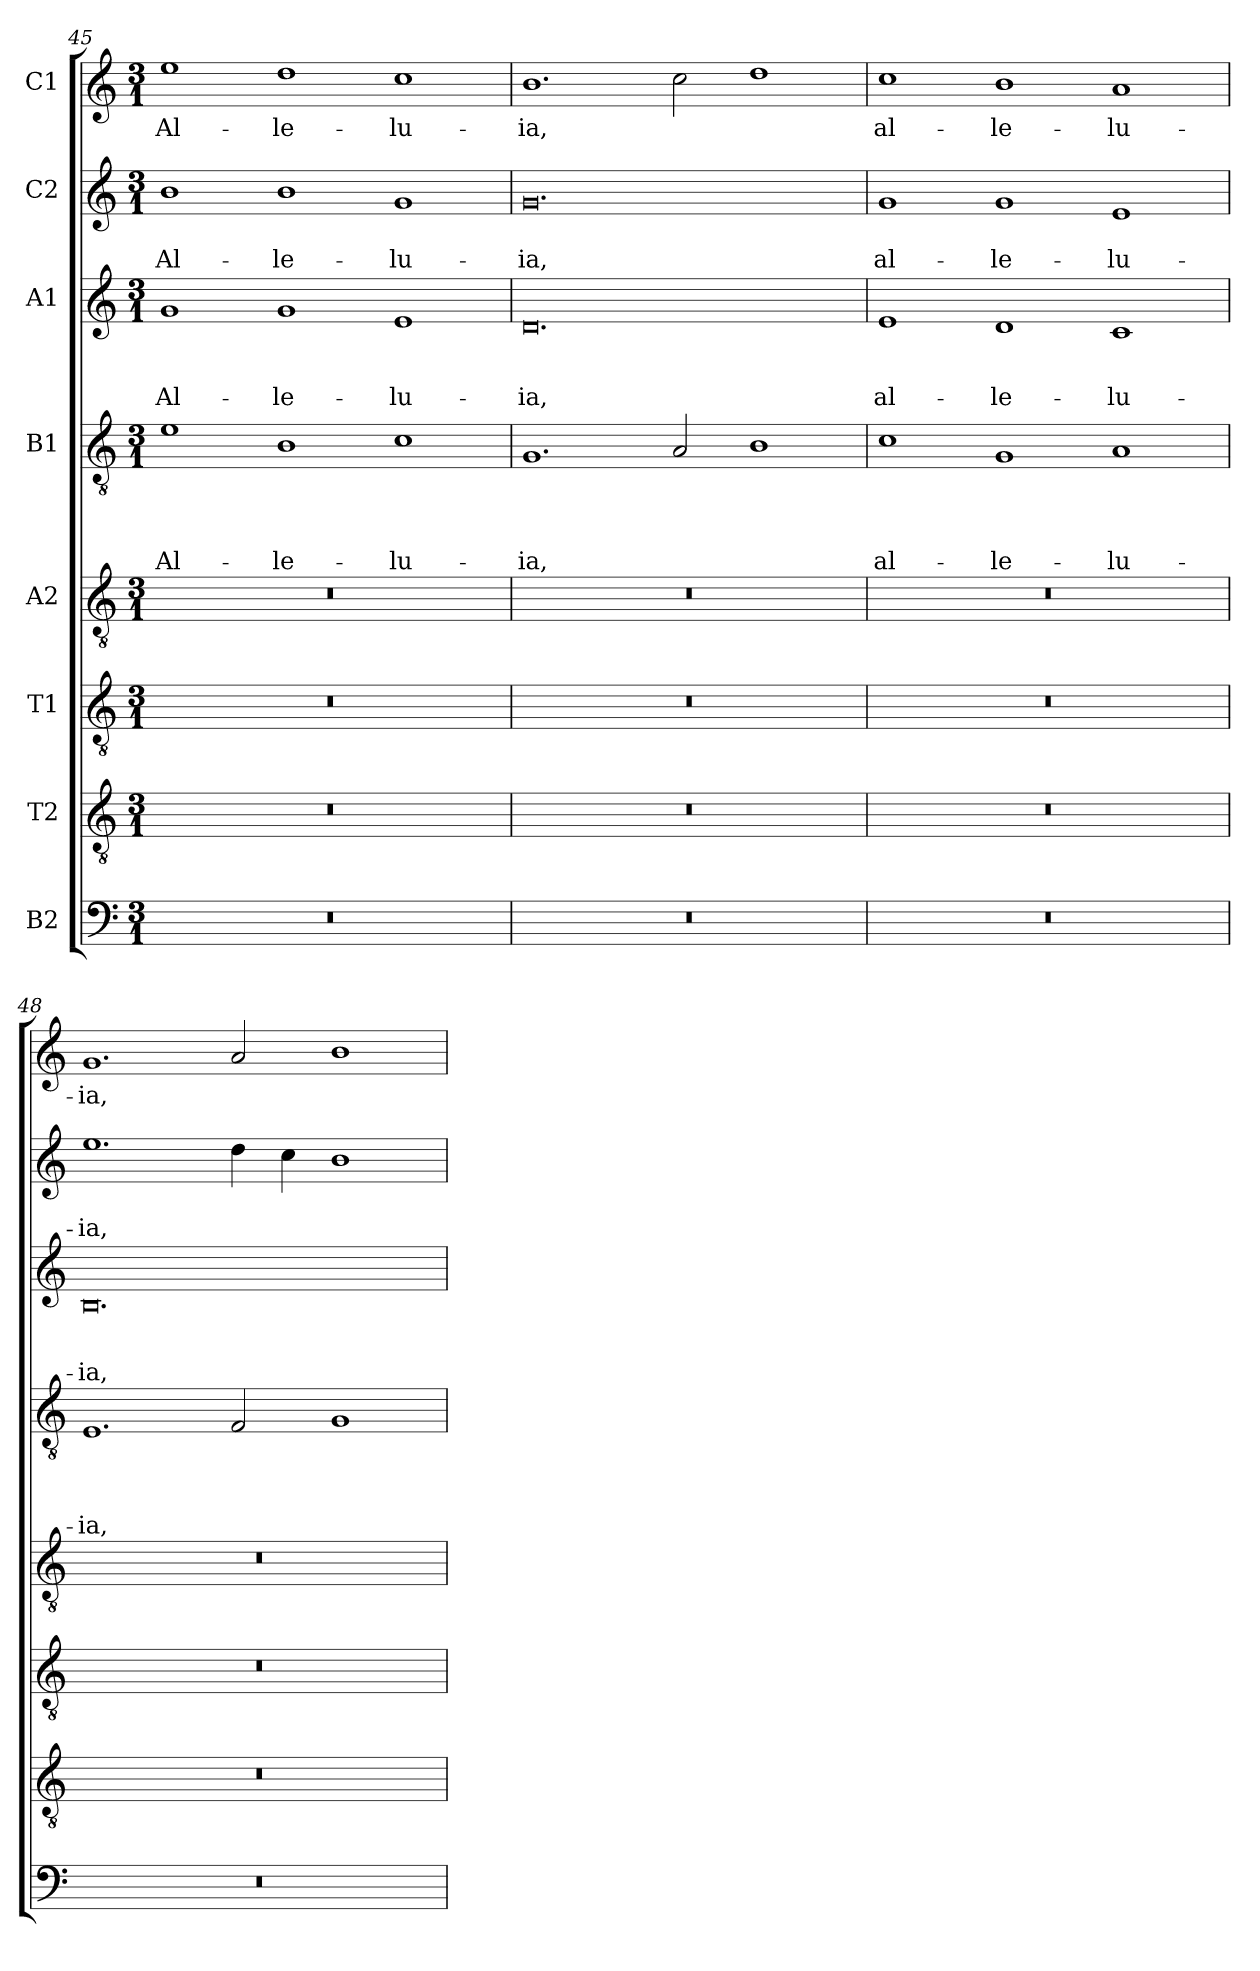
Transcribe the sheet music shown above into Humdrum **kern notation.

**kern	**kern	**kern	**kern	**kern	**text	**text	**text	**text	**kern	**text	**text	**text	**kern	**text	**text	**kern	**text
*part8	*part7	*part6	*part5	*part4	*part4	*part4	*part4	*part4	*part3	*part3	*part3	*part3	*part2	*part2	*part2	*part1	*part1
*staff8	*staff7	*staff6	*staff5	*staff4	*staff4	*staff4	*staff4	*staff4	*staff3	*staff3	*staff3	*staff3	*staff2	*staff2	*staff2	*staff1	*staff1
*I"B2	*I"T2	*I"T1	*I"A2	*I"B1	*	*	*	*	*I"A1	*	*	*	*I"C2	*	*	*I"C1	*
!!LO:PB:g=z
*clefF4	*clefGv2	*clefGv2	*clefGv2	*clefGv2	*	*	*	*	*clefG2	*	*	*	*clefG2	*	*	*clefG2	*
*k[]	*k[]	*k[]	*k[]	*k[]	*	*	*	*	*k[]	*	*	*	*k[]	*	*	*k[]	*
*C:	*C:	*C:	*C:	*C:	*	*	*	*	*C:	*	*	*	*C:	*	*	*C:	*
*M3/1	*M3/1	*M3/1	*M3/1	*M3/1	*	*	*	*	*M3/1	*	*	*	*M3/1	*	*	*M3/1	*
=45	=45	=45	=45	=45	=45	=45	=45	=45	=45	=45	=45	=45	=45	=45	=45	=45	=45
!	!	!	!	!	!	!	!	!LO:LY:b	!	!	!	!LO:LY:b	!	!	!LO:LY:b	!	!LO:LY:b
0.r	0.r	0.r	0.r	1e	.	.	.	Al-	1g	.	.	Al-	1b	.	Al-	1ee	Al-
!	!	!	!	!	!	!	!	!LO:LY:b	!	!	!	!LO:LY:b	!	!	!LO:LY:b	!	!LO:LY:b
.	.	.	.	1B	.	.	.	-le-	1g	.	.	-le-	1b	.	-le-	1dd	-le-
!	!	!	!	!	!	!	!	!LO:LY:b	!	!	!	!LO:LY:b	!	!	!LO:LY:b	!	!LO:LY:b
.	.	.	.	1c	.	.	.	-lu-	1e	.	.	-lu-	1g	.	-lu-	1cc	-lu-
=46	=46	=46	=46	=46	=46	=46	=46	=46	=46	=46	=46	=46	=46	=46	=46	=46	=46
!	!	!	!	!	!	!	!	!LO:LY:b	!	!	!	!LO:LY:b	!	!	!LO:LY:b	!	!LO:LY:b
0.r	0.r	0.r	0.r	1.G	.	.	.	-ia,	0.d	.	.	-ia,	0.g	.	-ia,	1.b	-ia,
.	.	.	.	2A/	.	.	.	.	.	.	.	.	.	.	.	2cc\	.
.	.	.	.	1B	.	.	.	.	.	.	.	.	.	.	.	1dd	.
=47	=47	=47	=47	=47	=47	=47	=47	=47	=47	=47	=47	=47	=47	=47	=47	=47	=47
!	!	!	!	!	!	!	!	!LO:LY:b	!	!	!	!LO:LY:b	!	!	!LO:LY:b	!	!LO:LY:b
0.r	0.r	0.r	0.r	1c	.	.	.	al-	1e	.	.	al-	1g	.	al-	1cc	al-
!	!	!	!	!	!	!	!	!LO:LY:b	!	!	!	!LO:LY:b	!	!	!LO:LY:b	!	!LO:LY:b
.	.	.	.	1G	.	.	.	-le-	1d	.	.	-le-	1g	.	-le-	1b	-le-
!	!	!	!	!	!	!	!	!LO:LY:b	!	!	!	!LO:LY:b	!	!	!LO:LY:b	!	!LO:LY:b
.	.	.	.	1A	.	.	.	-lu-	1c	.	.	-lu-	1e	.	-lu-	1a	-lu-
=48	=48	=48	=48	=48	=48	=48	=48	=48	=48	=48	=48	=48	=48	=48	=48	=48	=48
!	!	!	!	!	!	!	!	!LO:LY:b	!	!	!	!LO:LY:b	!	!	!LO:LY:b	!	!LO:LY:b
0.r	0.r	0.r	0.r	1.E	.	.	.	-ia,	0.B	.	.	-ia,	1.ee	.	-ia,	1.g	-ia,
.	.	.	.	2F/	.	.	.	.	.	.	.	.	4dd\	.	.	2a/	.
.	.	.	.	.	.	.	.	.	.	.	.	.	4cc\	.	.	.	.
.	.	.	.	1G	.	.	.	.	.	.	.	.	1b	.	.	1b	.
=	=	=	=	=	=	=	=	=	=	=	=	=	=	=	=	=	=
*-	*-	*-	*-	*-	*-	*-	*-	*-	*-	*-	*-	*-	*-	*-	*-	*-	*-
